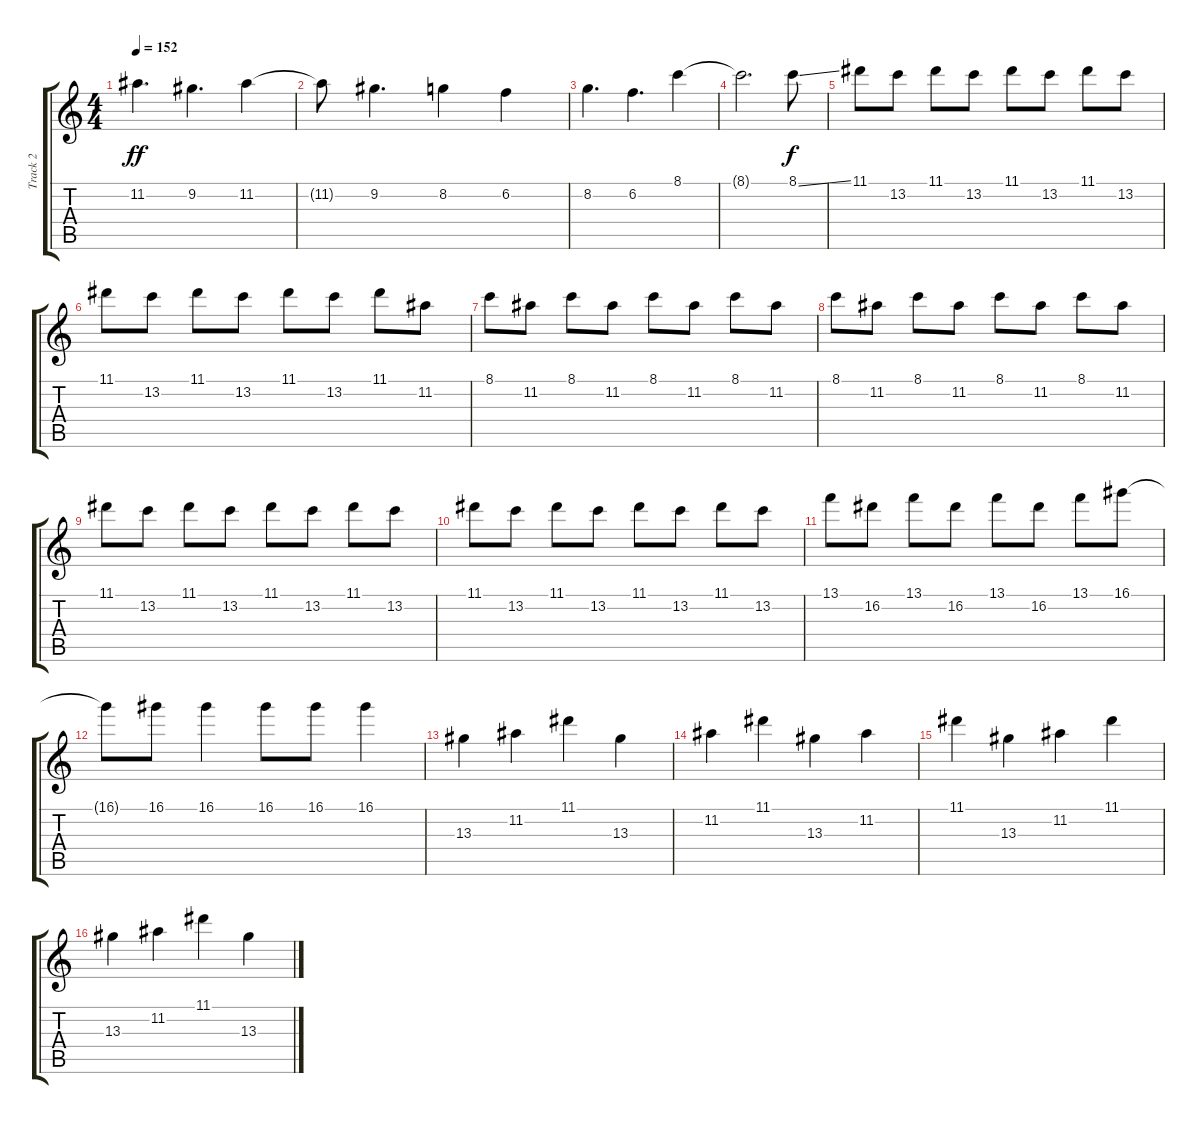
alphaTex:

\track ("Track 2" "Track 2") {instrument overdrivenguitar}
\staff {score tabs}
\tuning (E4 B3 G3 D3 A2 E2) {hide}
\ts (4 4)
\tempo 152
\clef g2
\ks c
11.2.4{d dy ff} 9.2.4{d} 11.2.4 |
11.2{t}.8 9.2.4{d} 8.2.4 6.2.4 |
8.2.4{d} 6.2.4{d} 8.1.4 |
8.1{t}.2{d} 8.1{ss}.8{dy f} |
11.1.8 13.2.8 11.1.8 13.2.8 11.1.8 13.2.8 11.1.8 13.2.8 |
11.1.8 13.2.8 11.1.8 13.2.8 11.1.8 13.2.8 11.1.8 11.2.8 |
8.1.8 11.2.8 8.1.8 11.2.8 8.1.8 11.2.8 8.1.8 11.2.8 |
8.1.8 11.2.8 8.1.8 11.2.8 8.1.8 11.2.8 8.1.8 11.2.8 |
11.1.8 13.2.8 11.1.8 13.2.8 11.1.8 13.2.8 11.1.8 13.2.8 |
11.1.8 13.2.8 11.1.8 13.2.8 11.1.8 13.2.8 11.1.8 13.2.8 |
13.1.8 16.2.8 13.1.8 16.2.8 13.1.8 16.2.8 13.1.8 16.1.8 |
16.1{t}.8 16.1.8 16.1.4 16.1.8 16.1.8 16.1.4 |
13.3.4 11.2.4 11.1.4 13.3.4 |
11.2.4 11.1.4 13.3.4 11.2.4 |
11.1.4 13.3.4 11.2.4 11.1.4 |
13.3.4 11.2.4 11.1.4 13.3.4
